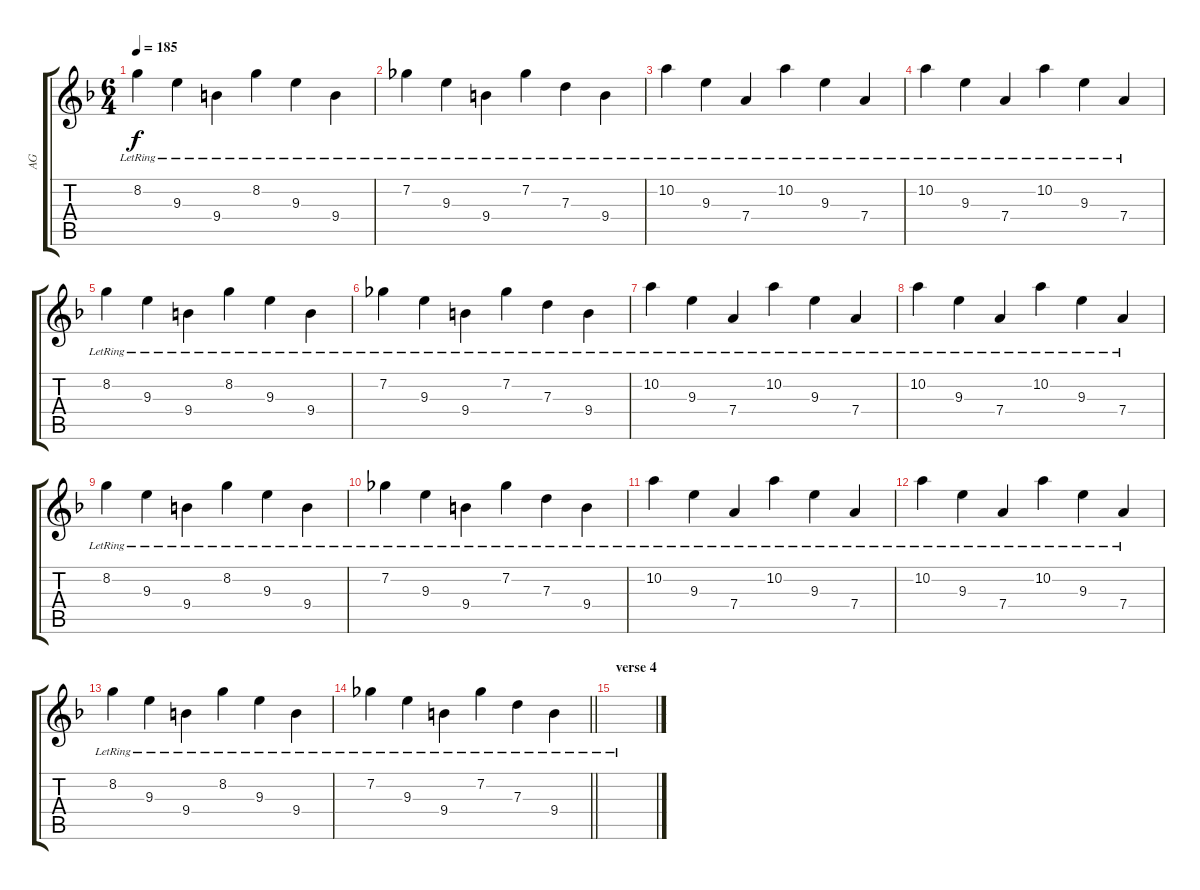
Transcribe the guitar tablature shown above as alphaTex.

\track ("AG" "AG") {instrument acousticguitarsteel}
\staff {score tabs}
\tuning (E4 B3 G3 D3 A2 D2) {hide}
\ts (6 4)
\tempo 185
\clef g2
\ks dminor
8.2{lr}.4{dy f} 9.3{lr}.4 9.4{lr}.4 8.2{lr}.4 9.3{lr}.4 9.4{lr}.4 |
7.2{lr}.4 9.3{lr}.4 9.4{lr}.4 7.2{lr}.4 7.3{lr}.4 9.4{lr}.4 |
10.2{lr}.4 9.3{lr}.4 7.4{lr}.4 10.2{lr}.4 9.3{lr}.4 7.4{lr}.4 |
10.2{lr}.4 9.3{lr}.4 7.4{lr}.4 10.2{lr}.4 9.3{lr}.4 7.4{lr}.4 |
8.2{lr}.4 9.3{lr}.4 9.4{lr}.4 8.2{lr}.4 9.3{lr}.4 9.4{lr}.4 |
7.2{lr}.4 9.3{lr}.4 9.4{lr}.4 7.2{lr}.4 7.3{lr}.4 9.4{lr}.4 |
10.2{lr}.4 9.3{lr}.4 7.4{lr}.4 10.2{lr}.4 9.3{lr}.4 7.4{lr}.4 |
10.2{lr}.4 9.3{lr}.4 7.4{lr}.4 10.2{lr}.4 9.3{lr}.4 7.4{lr}.4 |
8.2{lr}.4 9.3{lr}.4 9.4{lr}.4 8.2{lr}.4 9.3{lr}.4 9.4{lr}.4 |
7.2{lr}.4 9.3{lr}.4 9.4{lr}.4 7.2{lr}.4 7.3{lr}.4 9.4{lr}.4 |
10.2{lr}.4 9.3{lr}.4 7.4{lr}.4 10.2{lr}.4 9.3{lr}.4 7.4{lr}.4 |
10.2{lr}.4 9.3{lr}.4 7.4{lr}.4 10.2{lr}.4 9.3{lr}.4 7.4{lr}.4 |
8.2{lr}.4 9.3{lr}.4 9.4{lr}.4 8.2{lr}.4 9.3{lr}.4 9.4{lr}.4 |
\barLineRight lightlight
7.2{lr}.4 9.3{lr}.4 9.4{lr}.4 7.2{lr}.4 7.3{lr}.4 9.4{lr}.4 |
\section ("" "verse 4")
